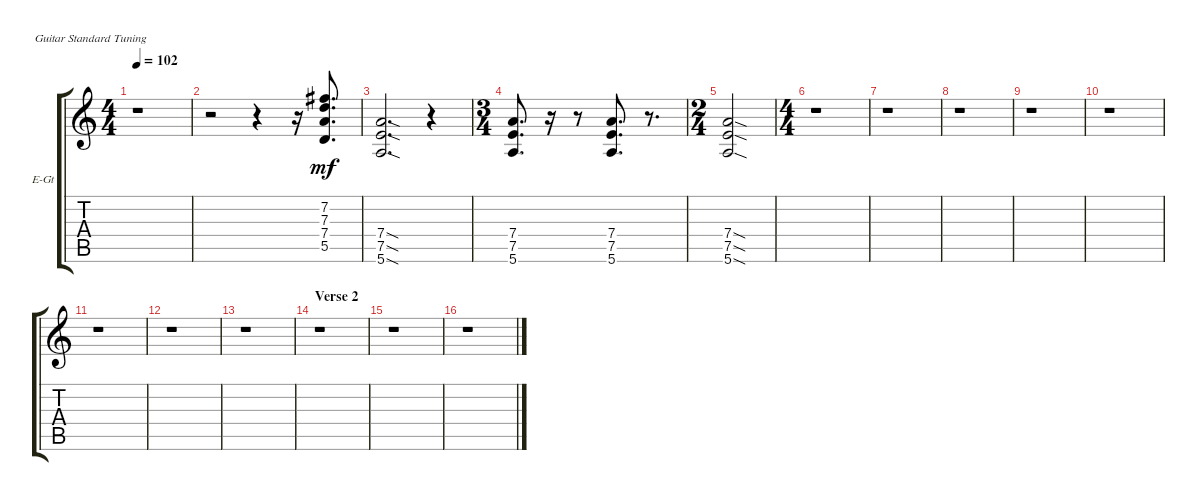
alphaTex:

\bracketExtendMode groupsimilarinstruments
\firstSystemTrackNameOrientation horizontal
\otherSystemsTrackNameOrientation horizontal
\track ("Jimmy Page 1" "E-Gt") {instrument distortionguitar}
\staff {score tabs}
\tuning (E4 B3 G3 D3 A2 E2)
\ts (4 4)
\tempo 102
\clef g2
\ks c
r.1{dy mf} |
r.2 r.4 r.16 (5.5 7.4 7.3 7.2).8{d} |
(5.6{sod} 7.5{sod} 7.4{sod}).2{d} r.4 |
\ts (3 4)
(5.6 7.5 7.4).8{d} r.16 r.8 (5.6 7.5 7.4).8{d} r.8{d} |
\ts (2 4)
(5.6{sod} 7.5{sod} 7.4{sod}).2 |
\ts (4 4)
r.1 |
r.1 |
r.1 |
r.1 |
r.1 |
r.1 |
r.1 |
r.1 |
\section ("" "Verse 2")
r.1 |
r.1 |
r.1
